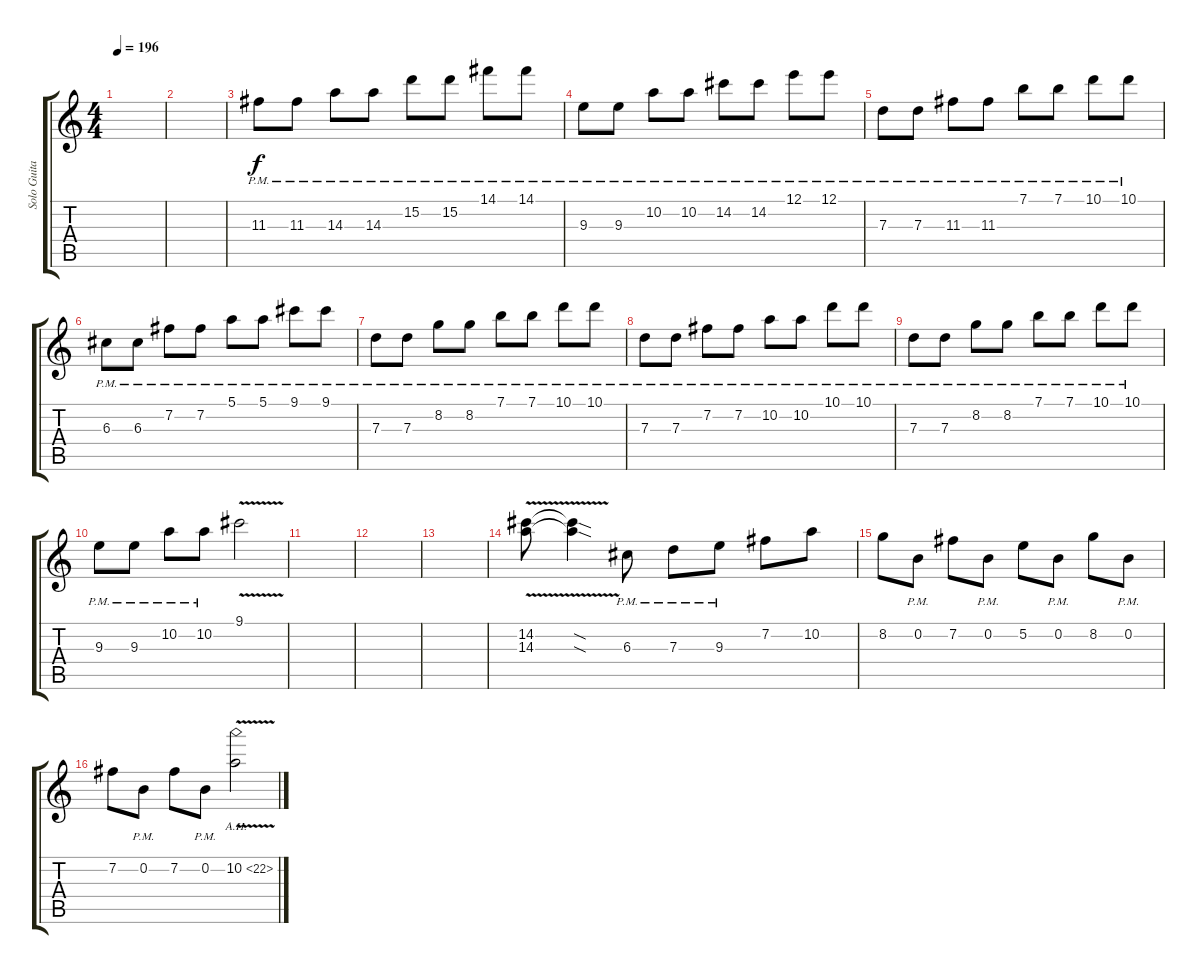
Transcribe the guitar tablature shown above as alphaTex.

\track ("Solo Guitar(R)" "Solo Guita") {instrument distortionguitar}
\staff {score tabs}
\tuning (E4 B3 G3 D3 A2 E2) {hide}
\ts (4 4)
\tempo 196
\clef g2
\ks c
|
|
11.3{pm}.8 11.3{pm}.8 14.3{pm}.8 14.3{pm}.8 15.2{pm}.8 15.2{pm}.8 14.1{pm}.8 14.1{pm}.8 |
9.3{pm}.8 9.3{pm}.8 10.2{pm}.8 10.2{pm}.8 14.2{pm}.8 14.2{pm}.8 12.1{pm}.8 12.1{pm}.8 |
7.3{pm}.8 7.3{pm}.8 11.3{pm}.8 11.3{pm}.8 7.1{pm}.8 7.1{pm}.8 10.1{pm}.8 10.1{pm}.8 |
6.3{pm}.8 6.3{pm}.8 7.2{pm}.8 7.2{pm}.8 5.1{pm}.8 5.1{pm}.8 9.1{pm}.8 9.1{pm}.8 |
7.3{pm}.8 7.3{pm}.8 8.2{pm}.8 8.2{pm}.8 7.1{pm}.8 7.1{pm}.8 10.1{pm}.8 10.1{pm}.8 |
7.3{pm}.8 7.3{pm}.8 7.2{pm}.8 7.2{pm}.8 10.2{pm}.8 10.2{pm}.8 10.1{pm}.8 10.1{pm}.8 |
7.3{pm}.8 7.3{pm}.8 8.2{pm}.8 8.2{pm}.8 7.1{pm}.8 7.1{pm}.8 10.1{pm}.8 10.1{pm}.8 |
9.3{pm}.8 9.3{pm}.8 10.2{pm}.8 10.2{pm}.8 9.1{v}.2 |
|
|
|
(14.2{v} 14.3{v}).8 (14.2{sod t} 14.3{sod t}).4 6.3{pm}.8 7.3{pm}.8 9.3{pm}.8 7.2.8 10.2.8 |
8.2.8 0.2{pm}.8 7.2.8 0.2{pm}.8 5.2.8 0.2{pm}.8 8.2.8 0.2{pm}.8 |
7.2.8 0.2{pm}.8 7.2.8 0.2{pm}.8 10.2{ah 12 v}.2
